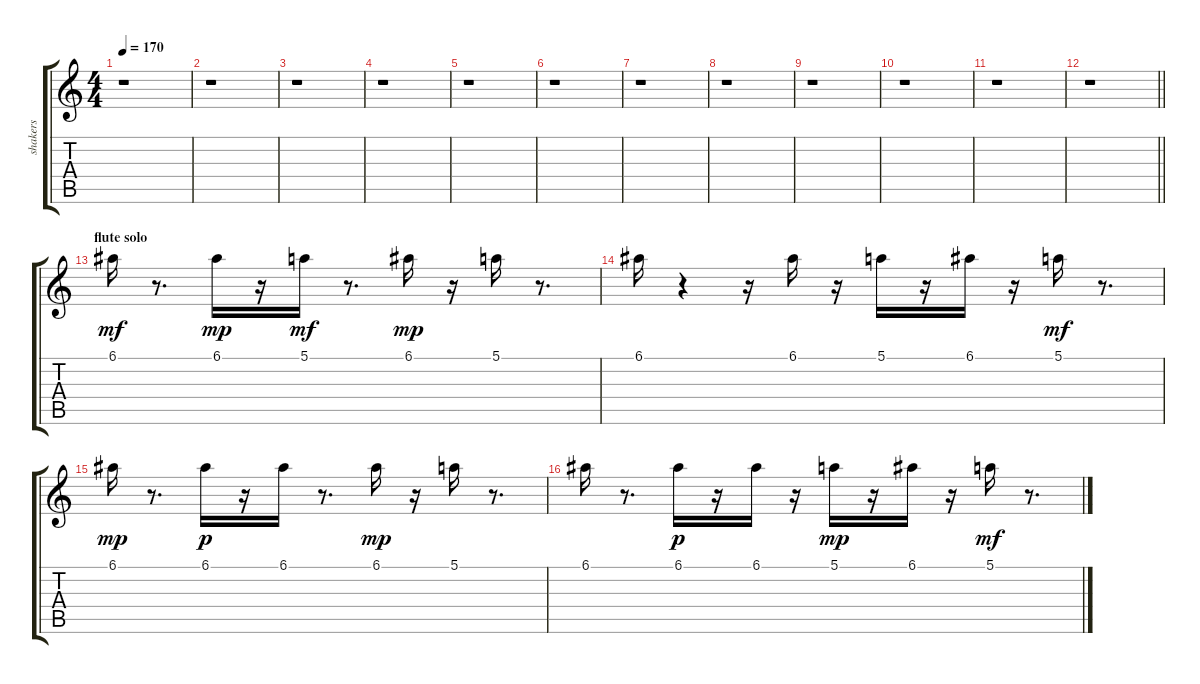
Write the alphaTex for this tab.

\track ("shakers" "shakers") {instrument acousticguitarnylon}
\staff {score tabs}
\tuning (E4 B3 G3 D3 A2 E2) {hide}
\ts (4 4)
\tempo 170
\clef g2
\ks c
r.1{dy mf} |
r.1 |
r.1 |
r.1 |
r.1 |
r.1 |
r.1 |
r.1 |
r.1 |
r.1 |
r.1 |
\barLineRight lightlight
r.1 |
\section ("" "flute solo")
6.1.16 r.8{d} 6.1.16{dy mp} r.16 5.1.16{dy mf} r.8{d} 6.1.16{dy mp} r.16 5.1.16 r.8{d} |
6.1.16 r.4 r.16 6.1.16 r.16 5.1.16 r.16 6.1.16 r.16 5.1.16{dy mf} r.8{d} |
6.1.16{dy mp} r.8{d} 6.1.16{dy p} r.16 6.1.16 r.8{d} 6.1.16{dy mp} r.16 5.1.16 r.8{d} |
6.1.16 r.8{d} 6.1.16{dy p} r.16 6.1.16 r.16 5.1.16{dy mp} r.16 6.1.16 r.16 5.1.16{dy mf} r.8{d}
